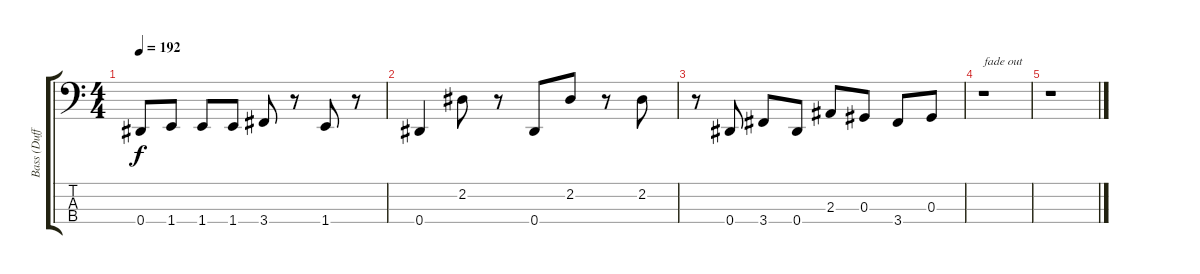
\track ("Bass (Duff)" "Bass (Duff") {instrument electricbasspick}
\staff {score tabs}
\tuning (Gb2 Db2 Ab1 Eb1) {hide}
\ts (4 4)
\tempo 192
\clef f4
\ks c
0.4.8{dy f} 1.4.8 1.4.8 1.4.8 3.4.8 r.8 1.4.8 r.8 |
0.4.4{volume 0} 2.2.8 r.8 0.4.8 2.2.8 r.8 2.2.8 |
r.8 0.4.8 3.4.8 0.4.8 2.3.8 0.3.8 3.4.8 0.3.8 |
r.1{txt "fade out"} |
r.1
